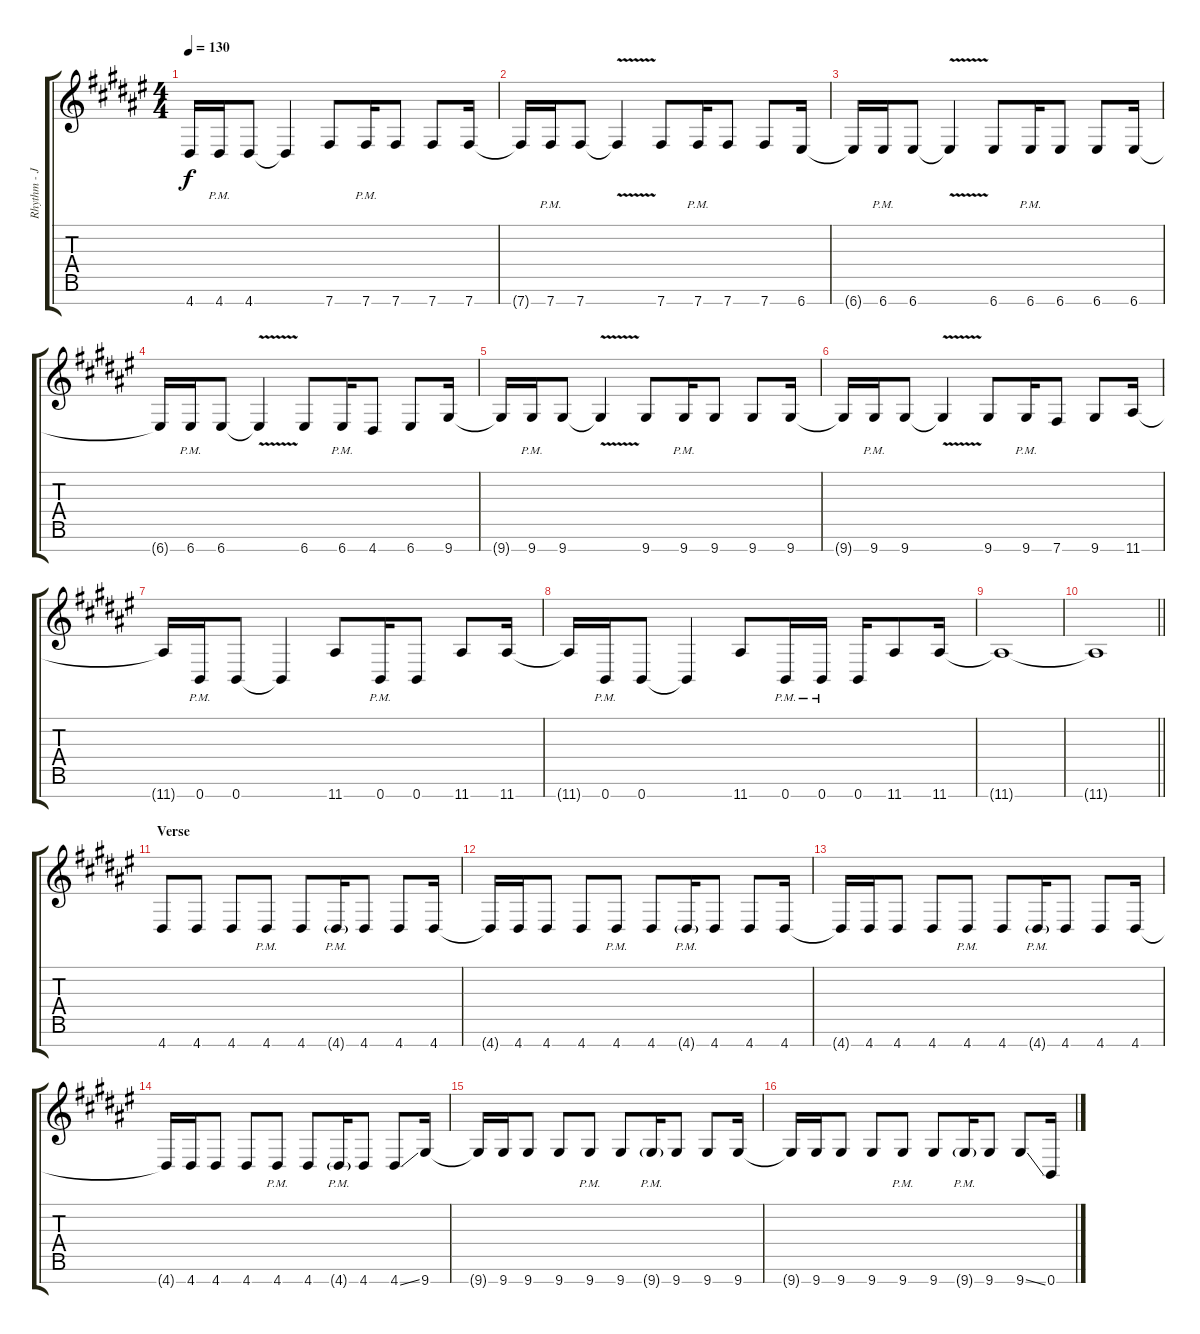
\track ("Rhythm - Jochem Jacobs" "Rhythm - J") {instrument distortionguitar}
\staff {score tabs}
\tuning (E4 B3 G3 D3 A2 E2 B1) {hide}
\ts (4 4)
\tempo 130
\clef g2
\ks d#minor
4.7{t}.16{dy f} 4.7{pm}.16 4.7.8 4.7{t}.4 7.7.8 7.7{pm}.16 7.7.8 7.7.8 7.7.16 |
7.7{t}.16 7.7{pm}.16 7.7.8 7.7{v t}.4 7.7.8 7.7{pm}.16 7.7.8 7.7.8 6.7.16 |
6.7{t}.16 6.7{pm}.16 6.7.8 6.7{v t}.4 6.7.8 6.7{pm}.16 6.7.8 6.7.8 6.7.16 |
6.7{t}.16 6.7{pm}.16 6.7.8 6.7{v t}.4 6.7.8 6.7{pm}.16 4.7.8 6.7.8 9.7.16 |
9.7{t}.16 9.7{pm}.16 9.7.8 9.7{v t}.4 9.7.8 9.7{pm}.16 9.7.8 9.7.8 9.7.16 |
9.7{t}.16 9.7{pm}.16 9.7.8 9.7{v t}.4 9.7.8 9.7{pm}.16 7.7.8 9.7.8 11.7.16 |
11.7{t}.16 0.7{pm}.16 0.7.8 0.7{t}.4 11.7.8 0.7{pm}.16 0.7.8 11.7.8 11.7.16 |
11.7{t}.16 0.7{pm}.16 0.7.8 0.7{t}.4 11.7.8 0.7{pm}.16 0.7{pm}.16 0.7.16 11.7.8 11.7.16 |
11.7{t}.1 |
\barLineRight lightlight
11.7{t}.1 |
\section ("" "Verse")
4.7.8 4.7.8 4.7.8 4.7{pm}.8 4.7.8 4.7{g pm}.16 4.7.8 4.7.8 4.7.16 |
4.7{t}.16 4.7.16 4.7.8 4.7.8 4.7{pm}.8 4.7.8 4.7{g pm}.16 4.7.8 4.7.8 4.7.16 |
4.7{t}.16 4.7.16 4.7.8 4.7.8 4.7{pm}.8 4.7.8 4.7{g pm}.16 4.7.8 4.7.8 4.7.16 |
4.7{t}.16 4.7.16 4.7.8 4.7.8 4.7{pm}.8 4.7.8 4.7{g pm}.16 4.7.8 4.7{ss}.8 9.7.16 |
9.7{t}.16 9.7.16 9.7.8 9.7.8 9.7{pm}.8 9.7.8 9.7{g pm}.16 9.7.8 9.7.8 9.7.16 |
9.7{t}.16 9.7.16 9.7.8 9.7.8 9.7{pm}.8 9.7.8 9.7{g pm}.16 9.7.8 9.7{ss}.8 0.7.16
